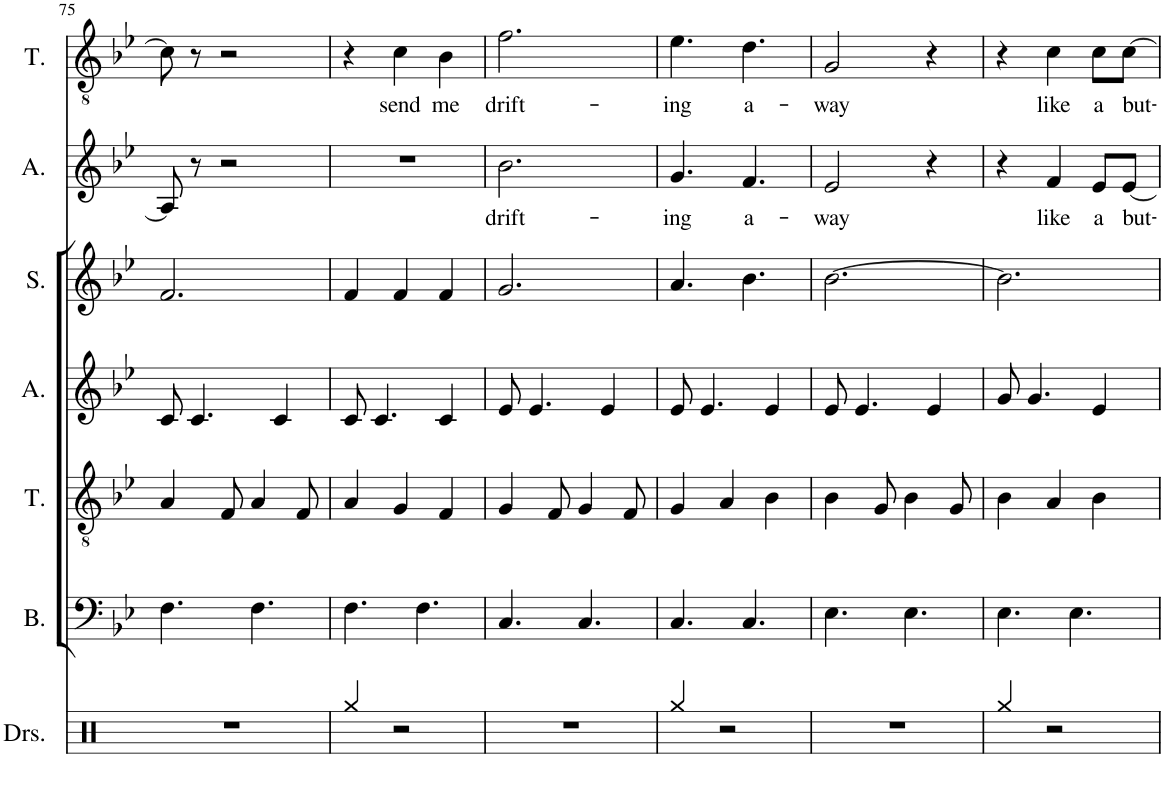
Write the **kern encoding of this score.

**kern	**kern	**kern	**kern	**kern	**kern	**text	**kern	**text
*part7	*part6	*part5	*part4	*part3	*part2	*part2	*part1	*part1
*staff7	*staff6	*staff5	*staff4	*staff3	*staff2	*staff2	*staff1	*staff1
*I"Drumset	*I"Bass	*I"Tenor	*I"Alto	*I"Soprano	*I"Alto	*	*I"Tenor	*
*I'Drs.	*I'B.	*I'T.	*I'A.	*I'S.	*I'A.	*	*I'T.	*
!!LO:PB:g=z
*clefX	*clefF4	*clefGv2	*clefG2	*clefG2	*clefG2	*	*clefGv2	*
*k[]	*k[b-e-]	*k[b-e-]	*k[b-e-]	*k[b-e-]	*k[b-e-]	*	*k[b-e-]	*
*M3/4	*M3/4	*M3/4	*M3/4	*M3/4	*M3/4	*	*M3/4	*
=75	=75	=75	=75	=75	=75	=75	=75	=75
2.r	4.F\	4A/	8c/	2.f/	8A/]	.	8c\]	.
.	.	.	4.c/	.	8r	.	8r	.
.	.	8F/	.	.	2r	.	2r	.
.	4.F\	4A/	.	.	.	.	.	.
.	.	.	4c/	.	.	.	.	.
.	.	8F/	.	.	.	.	.	.
=76	=76	=76	=76	=76	=76	=76	=76	=76
4Rgg/	4.F\	4A/	8c/	4f/	2.r	.	4r	.
.	.	.	4.c/	.	.	.	.	.
!	!	!	!	!	!	!	!	!LO:LY:b
2r	.	4G/	.	4f/	.	.	4c\	send
.	4.F\	.	.	.	.	.	.	.
!	!	!	!	!	!	!	!	!LO:LY:b
.	.	4F/	4c/	4f/	.	.	4B-\	me
=77	=77	=77	=77	=77	=77	=77	=77	=77
!	!	!	!	!	!	!LO:LY:b	!	!LO:LY:b
2.r	4.C/	4G/	8e-/	2.g/	2.b-\	drift-	2.f\	drift-
.	.	.	4.e-/	.	.	.	.	.
.	.	8F/	.	.	.	.	.	.
.	4.C/	4G/	.	.	.	.	.	.
.	.	.	4e-/	.	.	.	.	.
.	.	8F/	.	.	.	.	.	.
=78	=78	=78	=78	=78	=78	=78	=78	=78
!	!	!	!	!	!	!LO:LY:b	!	!LO:LY:b
4Rgg/	4.C/	4G/	8e-/	4.a/	4.g/	-ing	4.e-\	-ing
.	.	.	4.e-/	.	.	.	.	.
2r	.	4A/	.	.	.	.	.	.
!	!	!	!	!	!	!LO:LY:b	!	!LO:LY:b
.	4.C/	.	.	4.b-\	4.f/	a-	4.d\	a-
.	.	4B-\	4e-/	.	.	.	.	.
=79	=79	=79	=79	=79	=79	=79	=79	=79
!	!	!	!	!	!	!LO:LY:b	!	!LO:LY:b
2.r	4.E-\	4B-\	8e-/	[2.b-\	2e-/	-way	2G/	-way
.	.	.	4.e-/	.	.	.	.	.
.	.	8G/	.	.	.	.	.	.
.	4.E-\	4B-\	.	.	.	.	.	.
.	.	.	4e-/	.	4r	.	4r	.
.	.	8G/	.	.	.	.	.	.
=80	=80	=80	=80	=80	=80	=80	=80	=80
4Rgg/	4.E-\	4B-\	8g/	2.b-\]	4r	.	4r	.
.	.	.	4.g/	.	.	.	.	.
!	!	!	!	!	!	!LO:LY:b	!	!LO:LY:b
2r	.	4A/	.	.	4f/	like	4c\	like
.	4.E-\	.	.	.	.	.	.	.
!	!	!	!	!	!	!LO:LY:b	!	!LO:LY:b
.	.	4B-\	4e-/	.	8e-/L	a	8c\L	a
!	!	!	!	!	!	!LO:LY:b	!	!LO:LY:b
.	.	.	.	.	[8e-/J	but-	[8c\J	but-
=	=	=	=	=	=	=	=	=
*-	*-	*-	*-	*-	*-	*-	*-	*-
